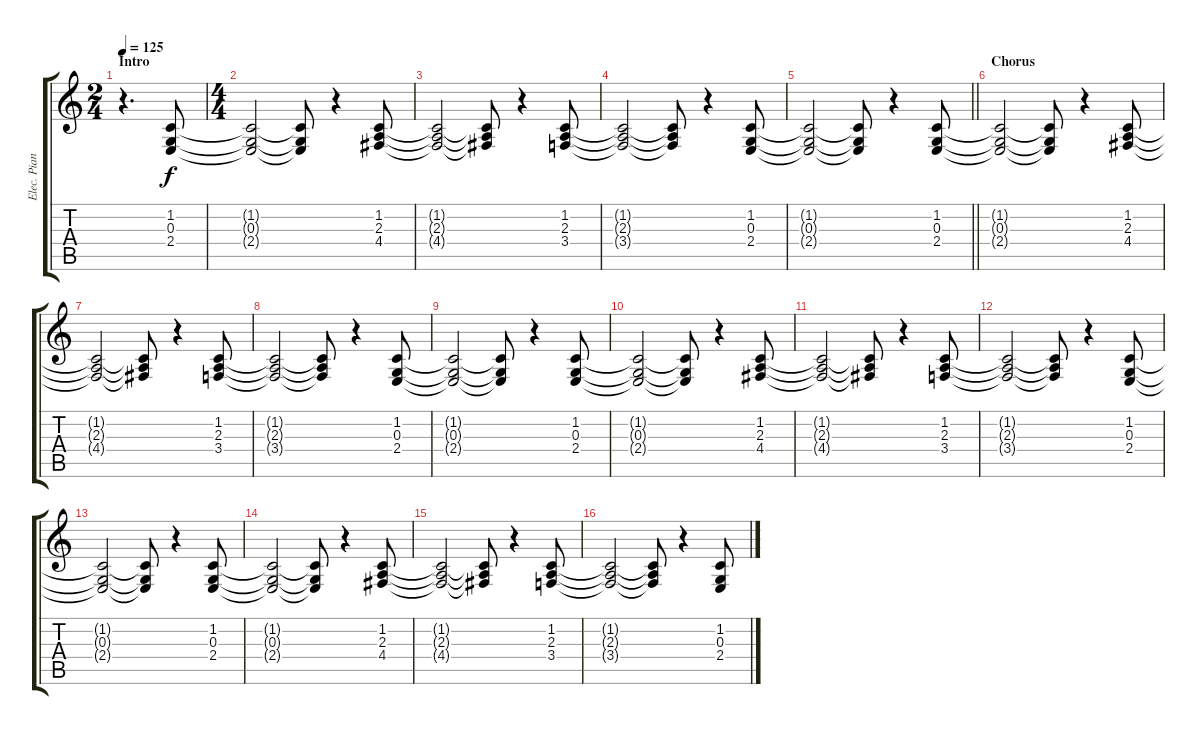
\track ("Elec. Piano Treble Clef" "Elec. Pian") {instrument rockorgan}
\staff {score tabs}
\tuning (E4 B3 G3 D3 A2 E2) {hide}
\ts (2 4)
\section ("" "Intro")
\tempo 125
\clef g2
\ks c
r.4{d dy f instrument rockorgan} (1.2 0.3 2.4).8{instrument harpsichord} |
\ts (4 4)
(1.2{t} 0.3{t} 2.4{t}).2 (1.2{t} 0.3{t} 2.4{t}).8 r.4 (1.2 2.3 4.4).8 |
(1.2{t} 2.3{t} 4.4{t}).2 (1.2{t} 2.3{t} 4.4{t}).8 r.4 (1.2 2.3 3.4).8 |
(1.2{t} 2.3{t} 3.4{t}).2 (1.2{t} 2.3{t} 3.4{t}).8 r.4 (1.2 0.3 2.4).8 |
\barLineRight lightlight
(1.2{t} 0.3{t} 2.4{t}).2 (1.2{t} 0.3{t} 2.4{t}).8 r.4 (1.2 0.3 2.4).8 |
\section ("" "Chorus")
(1.2{t} 0.3{t} 2.4{t}).2 (1.2{t} 0.3{t} 2.4{t}).8 r.4 (1.2 2.3 4.4).8 |
(1.2{t} 2.3{t} 4.4{t}).2 (1.2{t} 2.3{t} 4.4{t}).8 r.4 (1.2 2.3 3.4).8 |
(1.2{t} 2.3{t} 3.4{t}).2 (1.2{t} 2.3{t} 3.4{t}).8 r.4 (1.2 0.3 2.4).8 |
(1.2{t} 0.3{t} 2.4{t}).2 (1.2{t} 0.3{t} 2.4{t}).8 r.4 (1.2 0.3 2.4).8 |
(1.2{t} 0.3{t} 2.4{t}).2 (1.2{t} 0.3{t} 2.4{t}).8 r.4 (1.2 2.3 4.4).8 |
(1.2{t} 2.3{t} 4.4{t}).2 (1.2{t} 2.3{t} 4.4{t}).8 r.4 (1.2 2.3 3.4).8 |
(1.2{t} 2.3{t} 3.4{t}).2 (1.2{t} 2.3{t} 3.4{t}).8 r.4 (1.2 0.3 2.4).8 |
(1.2{t} 0.3{t} 2.4{t}).2 (1.2{t} 0.3{t} 2.4{t}).8 r.4 (1.2 0.3 2.4).8 |
(1.2{t} 0.3{t} 2.4{t}).2 (1.2{t} 0.3{t} 2.4{t}).8 r.4 (1.2 2.3 4.4).8 |
(1.2{t} 2.3{t} 4.4{t}).2 (1.2{t} 2.3{t} 4.4{t}).8 r.4 (1.2 2.3 3.4).8 |
(1.2{t} 2.3{t} 3.4{t}).2 (1.2{t} 2.3{t} 3.4{t}).8 r.4 (1.2 0.3 2.4).8
